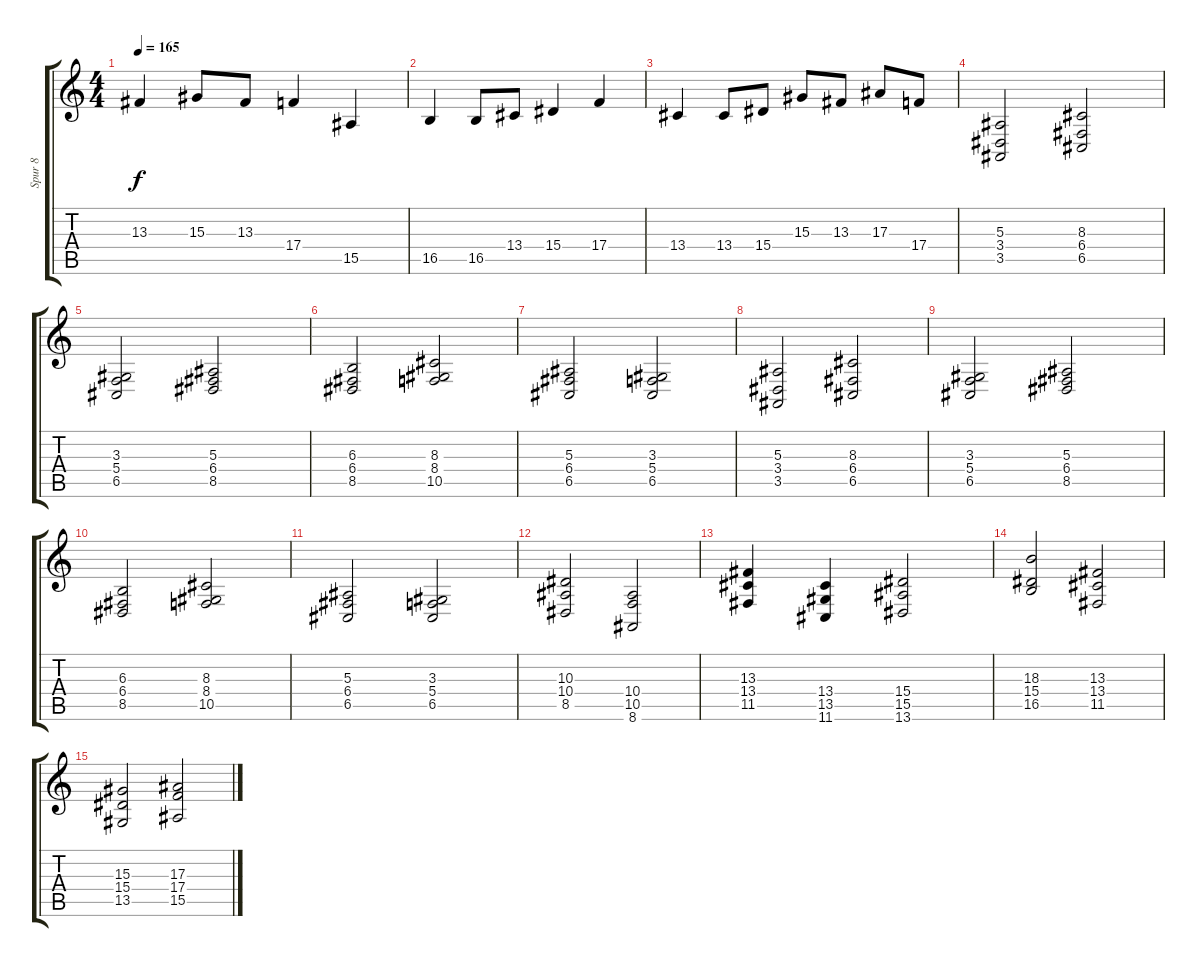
\track ("Spur 8" "Spur 8") {instrument stringensemble1}
\staff {score tabs}
\tuning (D4 A3 F3 C3 G2 D2) {hide}
\ts (4 4)
\tempo 165
\clef g2
\ks c
13.3.4{dy f} 15.3.8 13.3.8 17.4.4 15.5.4 |
16.5.4 16.5.8 13.4.8 15.4.4 17.4.4 |
13.4.4 13.4.8 15.4.8 15.3.8 13.3.8 17.3.8 17.4.8 |
(5.3 3.4 3.5).2 (8.3 6.4 6.5).2 |
(3.3 5.4 6.5).2 (5.3 6.4 8.5).2 |
(6.3 6.4 8.5).2 (8.3 8.4 10.5).2 |
(5.3 6.4 6.5).2 (3.3 5.4 6.5).2 |
(5.3 3.4 3.5).2 (8.3 6.4 6.5).2 |
(3.3 5.4 6.5).2 (5.3 6.4 8.5).2 |
(6.3 6.4 8.5).2 (8.3 8.4 10.5).2 |
(5.3 6.4 6.5).2 (3.3 5.4 6.5).2 |
(10.3 10.4 8.5).2 (10.4 10.5 8.6).2 |
(13.3 13.4 11.5).4 (13.4 13.5 11.6).4 (15.4 15.5 13.6).2 |
(18.3 15.4 16.5).2 (13.3 13.4 11.5).2 |
(15.3 15.4 13.5).2 (17.3 17.4 15.5).2
